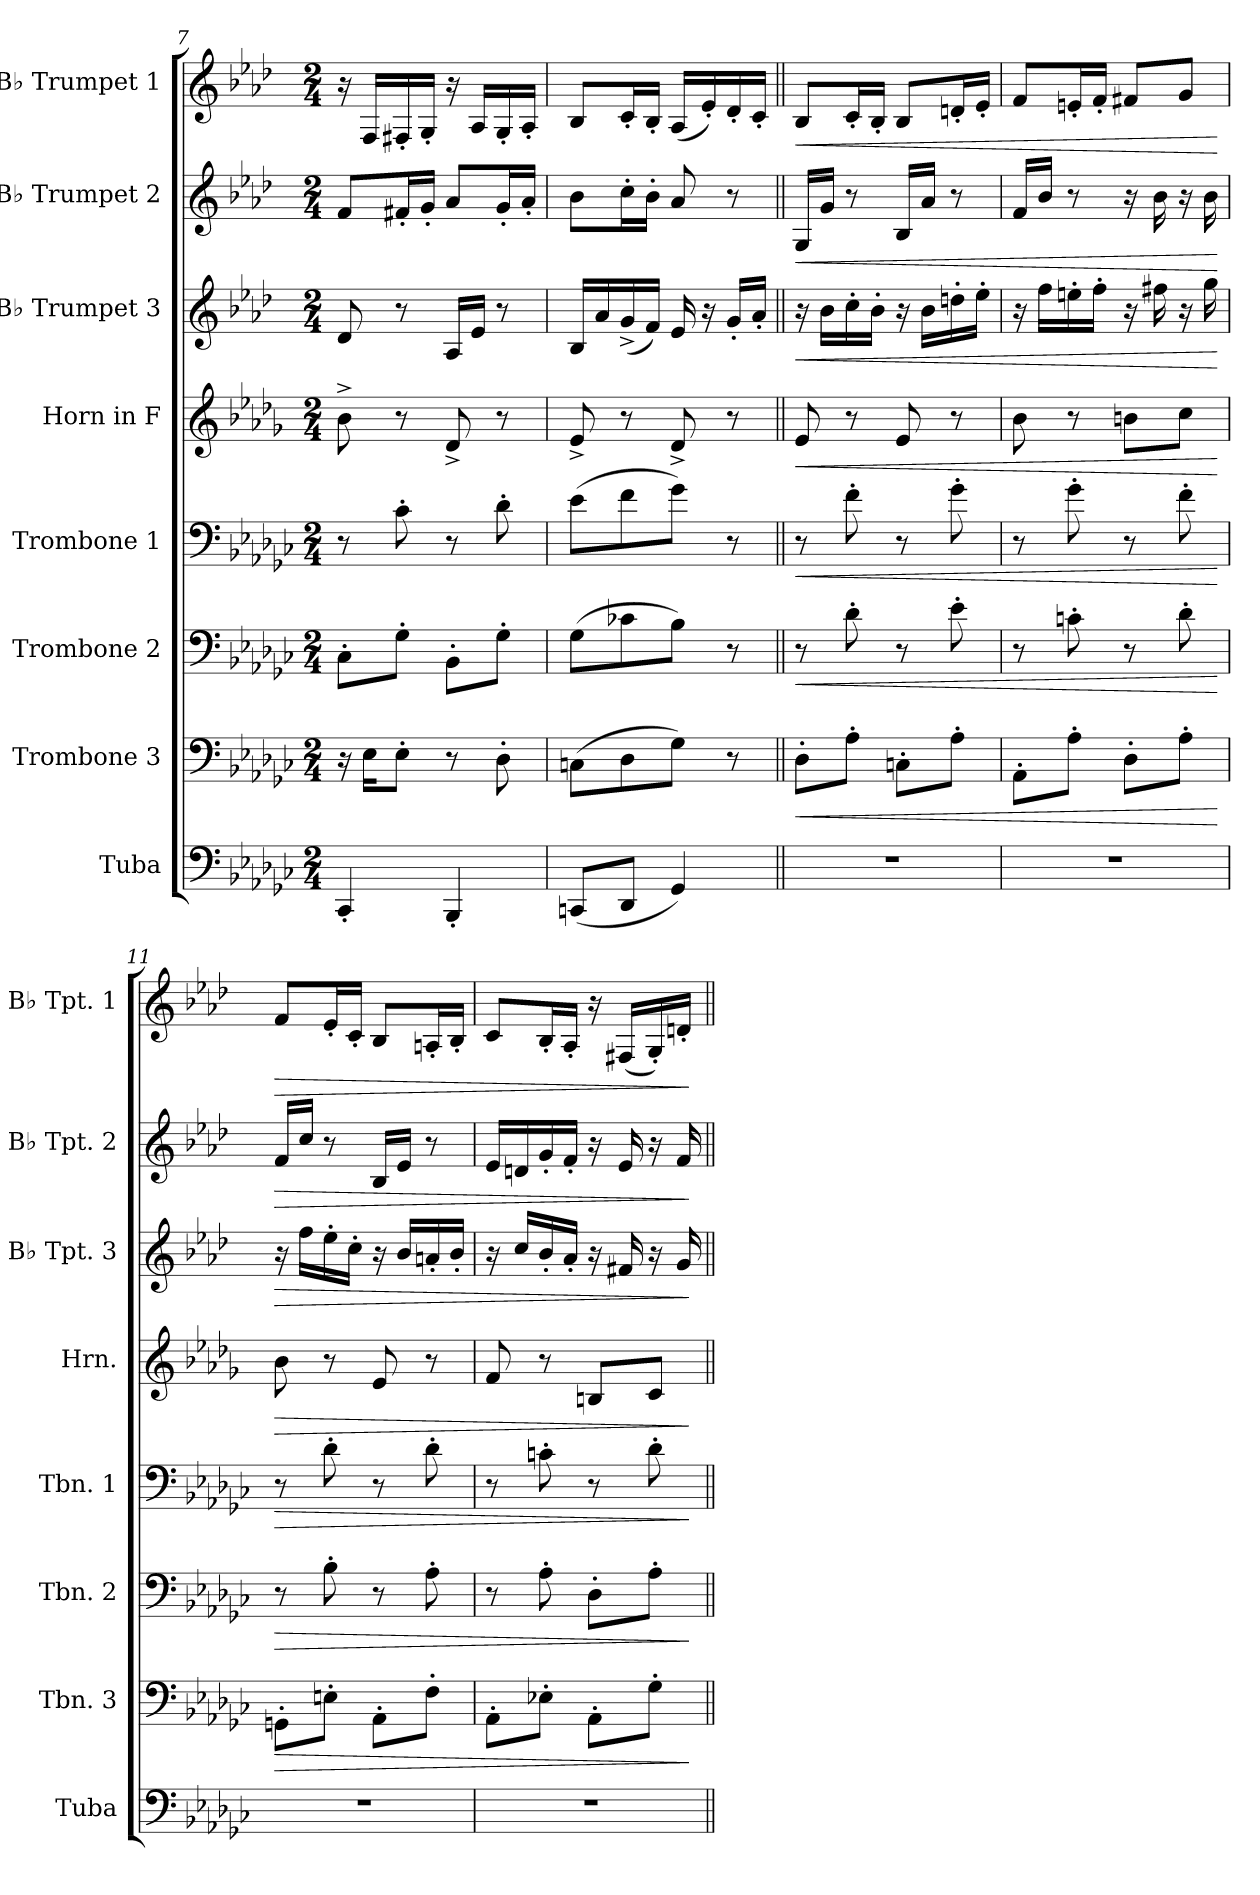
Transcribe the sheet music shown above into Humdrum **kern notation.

**kern	**kern	**dynam	**kern	**dynam	**kern	**dynam	**kern	**dynam	**kern	**dynam	**kern	**dynam	**kern	**dynam
*part8	*part7	*part7	*part6	*part6	*part5	*part5	*part4	*part4	*part3	*part3	*part2	*part2	*part1	*part1
*staff8	*staff7	*staff7	*staff6	*staff6	*staff5	*staff5	*staff4	*staff4	*staff3	*staff3	*staff2	*staff2	*staff1	*staff1
*I"Tuba	*I"Trombone 3	*	*I"Trombone 2	*	*I"Trombone 1	*	*I"Horn in F	*	*I"B♭ Trumpet 3	*	*I"B♭ Trumpet 2	*	*I"B♭ Trumpet 1	*
*I'Tuba	*I'Tbn. 3	*	*I'Tbn. 2	*	*I'Tbn. 1	*	*I'Hrn.	*	*I'B♭ Tpt. 3	*	*I'B♭ Tpt. 2	*	*I'B♭ Tpt. 1	*
*clefF4	*clefF4	*	*clefF4	*	*clefF4	*	*clefG2	*	*clefG2	*	*clefG2	*	*clefG2	*
*	*	*	*	*	*	*	*ITrd4c7	*	*ITrd1c2	*	*ITrd1c2	*	*ITrd1c2	*
*k[b-e-a-d-g-c-]	*k[b-e-a-d-g-c-]	*	*k[b-e-a-d-g-c-]	*	*k[b-e-a-d-g-c-]	*	*k[b-e-a-d-g-c-]	*	*k[b-e-a-d-g-c-]	*	*k[b-e-a-d-g-c-]	*	*k[b-e-a-d-g-c-]	*
*M2/4	*M2/4	*	*M2/4	*	*M2/4	*	*M2/4	*	*M2/4	*	*M2/4	*	*M2/4	*
=7	=7	=7	=7	=7	=7	=7	=7	=7	=7	=7	=7	=7	=7	=7
4CC-'/	16r	.	8C-'\L	.	8r	.	8e-^\	.	8c-/	.	8e-/L	.	16r	.
.	16E-\KL	.	.	.	.	.	.	.	.	.	.	.	16E-/LL	.
.	8E-'\J	.	8G-'\J	.	8c-'\	.	8r	.	8r	.	16en'/L	.	16En'/	.
.	.	.	.	.	.	.	.	.	.	.	16f'/JJ	.	16F'/JJ	.
4BBB-'/	8r	.	8BB-'\L	.	8r	.	8G-^/	.	16G-/LL	.	8g-/L	.	16r	.
.	.	.	.	.	.	.	.	.	16d-/JJ	.	.	.	16G-/LL	.
.	8D-'\	.	8G-'\J	.	8d-'\	.	8r	.	8r	.	16f'/L	.	16F'/	.
.	.	.	.	.	.	.	.	.	.	.	16g-'/JJ	.	16G-'/JJ	.
=8	=8	=8	=8	=8	=8	=8	=8	=8	=8	=8	=8	=8	=8	=8
(<8CCn/L	(>8Cn\L	.	(>8G-\L	.	(>8e-\L	.	8A-^/	.	16A-/LL	.	8a-\L	.	8A-/L	.
.	.	.	.	.	.	.	.	.	16g-/	.	.	.	.	.
8DD-/J	8D-\	.	8c-X\	.	8f\	.	8r	.	(<16f^/	.	16b-'\L	.	16B-'/L	.
.	.	.	.	.	.	.	.	.	16e-/JJ)	.	16a-'\JJ	.	16A-'/JJ	.
4GG-/)	8G-\J)	.	8B-\J)	.	8g-\J)	.	8G-^/	.	16d-/	.	8g-/	.	(<16G-/LL	.
.	.	.	.	.	.	.	.	.	16r	.	.	.	16d-'/)	.
.	8r	.	8r	.	8r	.	8r	.	16f'/LL	.	8r	.	16c-'/	.
.	.	.	.	.	.	.	.	.	16g-'/JJ	.	.	.	16B-'/JJ	.
=9||	=9||	=9||	=9||	=9||	=9||	=9||	=9||	=9||	=9||	=9||	=9||	=9||	=9||	=9||
!	!	!LO:HP:b	!	!LO:HP:b	!	!LO:HP:b	!	!LO:HP:b	!	!LO:HP:b	!	!LO:HP:b	!	!LO:HP:b
2r	8D-'\L	<	8r	<	8r	<	8A-/	<	16r	<	16F/LL	<	8A-/L	<
.	.	.	.	.	.	.	.	.	16a-\LL	.	16f/JJ	.	.	.
.	8A-'\J	.	8d-'\	.	8f'\	.	8r	.	16b-'\	.	8r	.	16B-'/L	.
.	.	.	.	.	.	.	.	.	16a-'\JJ	.	.	.	16A-'/JJ	.
.	8Cn'\L	.	8r	.	8r	.	8A-/	.	16r	.	16A-/LL	.	8A-/L	.
.	.	.	.	.	.	.	.	.	16a-\LL	.	16g-/JJ	.	.	.
.	8A-'\J	.	8e-'\	.	8g-'\	.	8r	.	16ccn'\	.	8r	.	16cn'/L	.
.	.	.	.	.	.	.	.	.	16dd-'\JJ	.	.	.	16d-'/JJ	.
=10	=10	=10	=10	=10	=10	=10	=10	=10	=10	=10	=10	=10	=10	=10
2r	8AA-'\L	.	8r	.	8r	.	8e-\	.	16r	.	16e-/LL	.	8e-/L	.
.	.	.	.	.	.	.	.	.	16ee-\LL	.	16a-/JJ	.	.	.
.	8A-'\J	.	8cn'\	.	8g-'\	.	8r	.	16ddn'\	.	8r	.	16dn'/L	.
.	.	.	.	.	.	.	.	.	16ee-'\JJ	.	.	.	16e-'/JJ	.
.	8D-'\L	.	8r	.	8r	.	8en\L	.	16r	.	16r	.	8en/L	.
.	.	.	.	.	.	.	.	.	16een\	.	16a-\	.	.	.
.	8A-'\J	.	8d-'\	.	8f'\	.	8f\J	.	16r	.	16r	.	8f/J	.
.	.	.	.	.	.	.	.	.	16ff\	.	16a-\	.	.	.
.	.	[	.	[	.	[	.	[	.	[	.	[	.	[
!!LO:PB:g=z
=11	=11	=11	=11	=11	=11	=11	=11	=11	=11	=11	=11	=11	=11	=11
!	!	!LO:HP:b	!	!LO:HP:b	!	!LO:HP:b	!	!LO:HP:b	!	!LO:HP:b	!	!LO:HP:b	!	!LO:HP:b
2r	8GGn'\L	>	8r	>	8r	>	8e-\	>	16r	>	16e-/LL	>	8e-/L	>
.	.	.	.	.	.	.	.	.	16ee-\LL	.	16b-/JJ	.	.	.
.	8En'\J	.	8B-'\	.	8d-'\	.	8r	.	16dd-'\	.	8r	.	16d-'/L	.
.	.	.	.	.	.	.	.	.	16b-'\JJ	.	.	.	16B-'/JJ	.
.	8AA-'\L	.	8r	.	8r	.	8A-/	.	16r	.	16A-/LL	.	8A-/L	.
.	.	.	.	.	.	.	.	.	16a-/LL	.	16d-/JJ	.	.	.
.	8F'\J	.	8A-'\	.	8d-'\	.	8r	.	16gn'/	.	8r	.	16Gn'/L	.
.	.	.	.	.	.	.	.	.	16a-'/JJ	.	.	.	16A-'/JJ	.
=12	=12	=12	=12	=12	=12	=12	=12	=12	=12	=12	=12	=12	=12	=12
2r	8AA-'\L	.	8r	.	8r	.	8B-/	.	16r	.	16d-/LL	.	8B-/L	.
.	.	.	.	.	.	.	.	.	16b-/LL	.	16cn/	.	.	.
.	8E-X'\J	.	8A-'\	.	8cn'\	.	8r	.	16a-'/	.	16f'/	.	16A-'/L	.
.	.	.	.	.	.	.	.	.	16g-'/JJ	.	16e-'/JJ	.	16G-'/JJ	.
.	8AA-'\L	.	8D-'\L	.	8r	.	8En/L	.	16r	.	16r	.	16r	.
.	.	.	.	.	.	.	.	.	16en/	.	16d-/	.	(<16En/LL	.
.	8G-'\J	.	8A-'\J	.	8d-'\	.	8F/J	.	16r	.	16r	.	16F'/)	.
.	.	.	.	.	.	.	.	.	16f/	.	16e-/	.	16cn'/JJ	.
.	.	]	.	]	.	]	.	]	.	]	.	]	.	]
=||	=||	=||	=||	=||	=||	=||	=||	=||	=||	=||	=||	=||	=||	=||
*-	*-	*-	*-	*-	*-	*-	*-	*-	*-	*-	*-	*-	*-	*-
